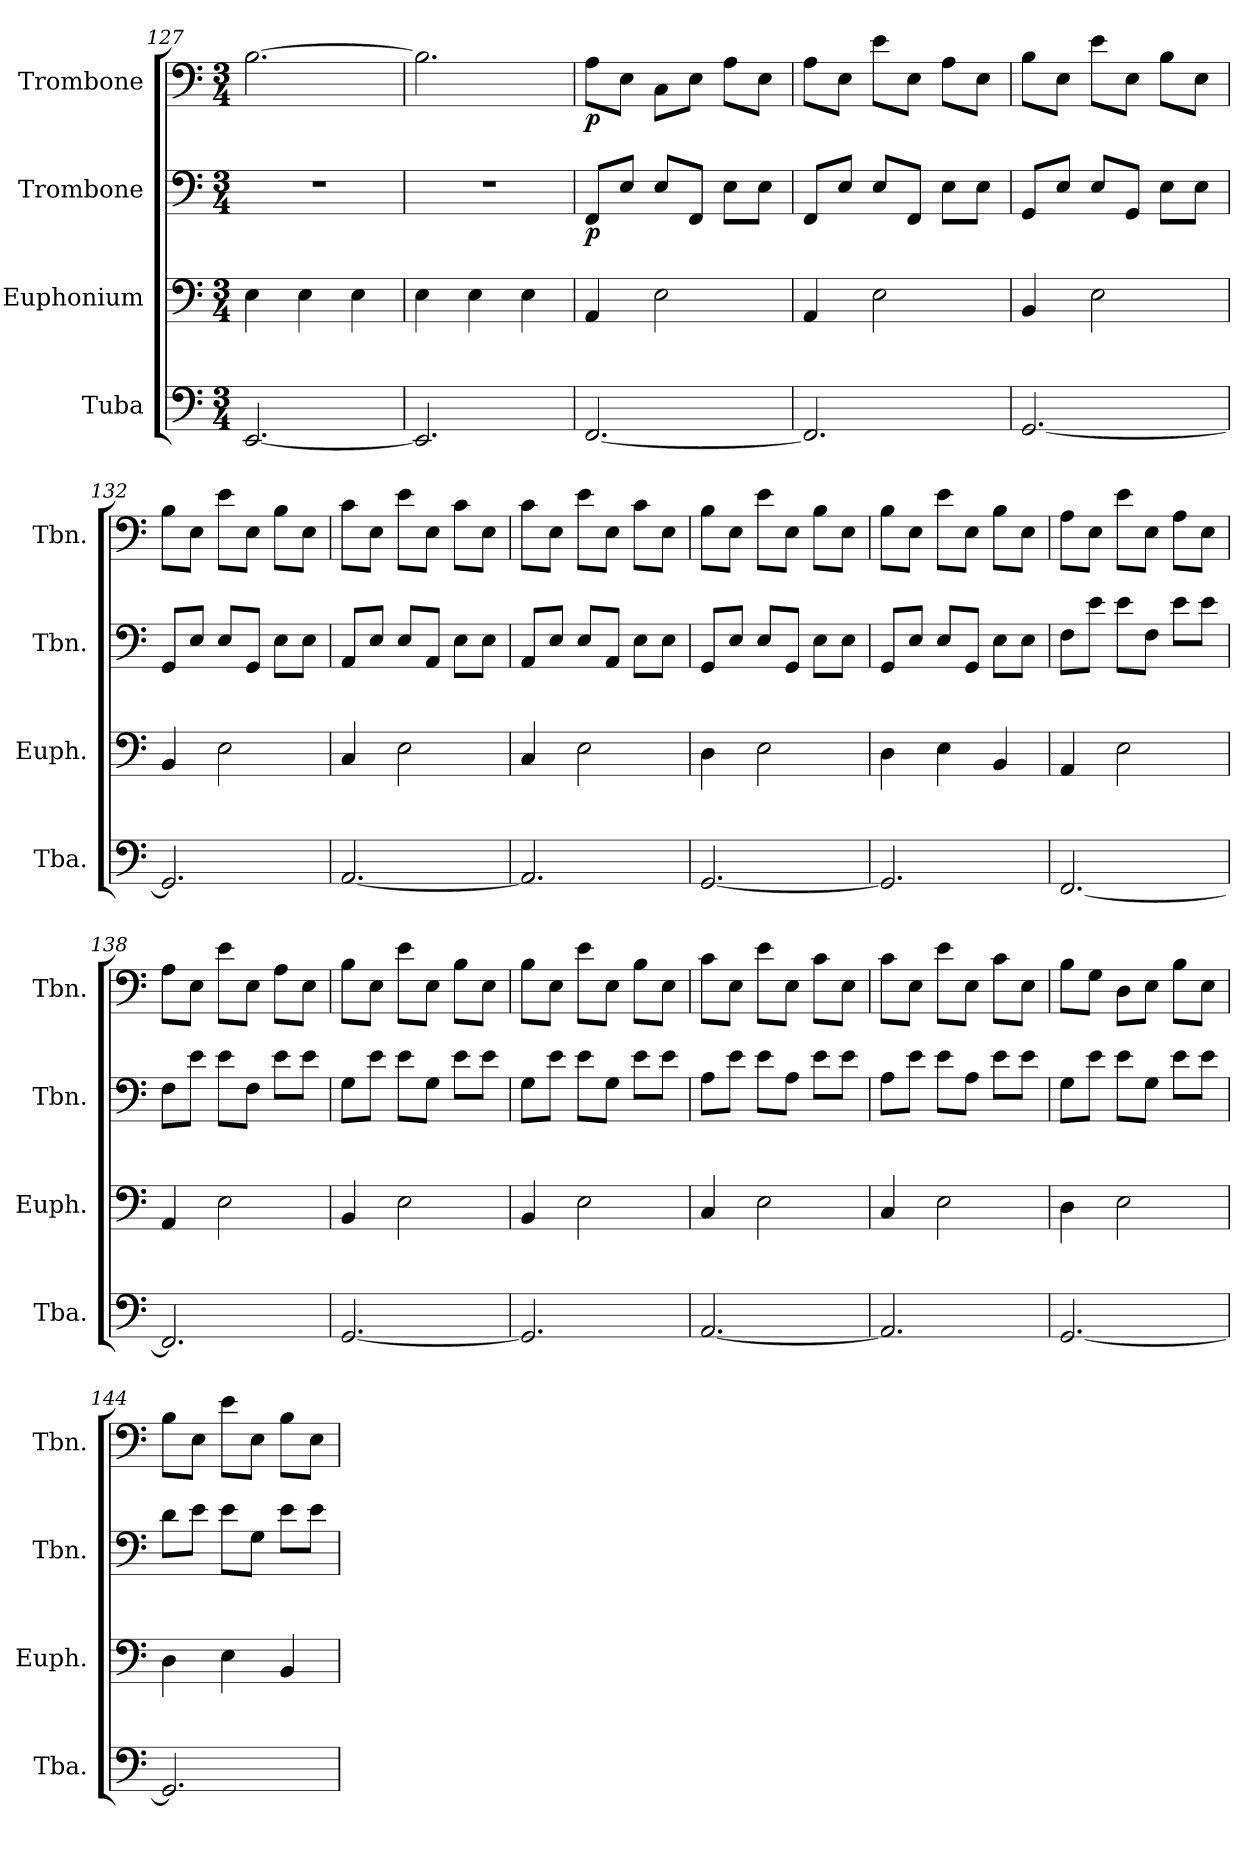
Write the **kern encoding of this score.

**kern	**kern	**kern	**dynam	**kern	**dynam
*part4	*part3	*part2	*part2	*part1	*part1
*staff4	*staff3	*staff2	*staff2	*staff1	*staff1
*I"Tuba	*I"Euphonium	*I"Trombone	*	*I"Trombone	*
*I'Tba.	*I'Euph.	*I'Tbn.	*	*I'Tbn.	*
*clefF4	*clefF4	*clefF4	*	*clefF4	*
*k[]	*k[]	*k[]	*	*k[]	*
*M3/4	*M3/4	*M3/4	*	*M3/4	*
=127	=127	=127	=127	=127	=127
[2.EE/	4E\	2.r	.	[2.B\	.
.	4E\	.	.	.	.
.	4E\	.	.	.	.
=128	=128	=128	=128	=128	=128
2.EE/]	4E\	2.r	.	2.B\]	.
.	4E\	.	.	.	.
.	4E\	.	.	.	.
=129	=129	=129	=129	=129	=129
!	!	!	!LO:DY:b	!	!LO:DY:b
[2.FF/	4AA/	8FF/L	p	8A\L	p
.	.	8E/J	.	8E\J	.
.	2E\	8E/L	.	8C\L	.
.	.	8FF/J	.	8E\J	.
.	.	8E\L	.	8A\L	.
.	.	8E\J	.	8E\J	.
=130	=130	=130	=130	=130	=130
2.FF/]	4AA/	8FF/L	.	8A\L	.
.	.	8E/J	.	8E\J	.
.	2E\	8E/L	.	8e\L	.
.	.	8FF/J	.	8E\J	.
.	.	8E\L	.	8A\L	.
.	.	8E\J	.	8E\J	.
=131	=131	=131	=131	=131	=131
[2.GG/	4BB/	8GG/L	.	8B\L	.
.	.	8E/J	.	8E\J	.
.	2E\	8E/L	.	8e\L	.
.	.	8GG/J	.	8E\J	.
.	.	8E\L	.	8B\L	.
.	.	8E\J	.	8E\J	.
!!LO:LB:g=z
=132	=132	=132	=132	=132	=132
2.GG/]	4BB/	8GG/L	.	8B\L	.
.	.	8E/J	.	8E\J	.
.	2E\	8E/L	.	8e\L	.
.	.	8GG/J	.	8E\J	.
.	.	8E\L	.	8B\L	.
.	.	8E\J	.	8E\J	.
=133	=133	=133	=133	=133	=133
[2.AA/	4C/	8AA/L	.	8c\L	.
.	.	8E/J	.	8E\J	.
.	2E\	8E/L	.	8e\L	.
.	.	8AA/J	.	8E\J	.
.	.	8E\L	.	8c\L	.
.	.	8E\J	.	8E\J	.
=134	=134	=134	=134	=134	=134
2.AA/]	4C/	8AA/L	.	8c\L	.
.	.	8E/J	.	8E\J	.
.	2E\	8E/L	.	8e\L	.
.	.	8AA/J	.	8E\J	.
.	.	8E\L	.	8c\L	.
.	.	8E\J	.	8E\J	.
=135	=135	=135	=135	=135	=135
[2.GG/	4D\	8GG/L	.	8B\L	.
.	.	8E/J	.	8E\J	.
.	2E\	8E/L	.	8e\L	.
.	.	8GG/J	.	8E\J	.
.	.	8E\L	.	8B\L	.
.	.	8E\J	.	8E\J	.
=136	=136	=136	=136	=136	=136
2.GG/]	4D\	8GG/L	.	8B\L	.
.	.	8E/J	.	8E\J	.
.	4E\	8E/L	.	8e\L	.
.	.	8GG/J	.	8E\J	.
.	4BB/	8E\L	.	8B\L	.
.	.	8E\J	.	8E\J	.
=137	=137	=137	=137	=137	=137
[2.FF/	4AA/	8F\L	.	8A\L	.
.	.	8e\J	.	8E\J	.
.	2E\	8e\L	.	8e\L	.
.	.	8F\J	.	8E\J	.
.	.	8e\L	.	8A\L	.
.	.	8e\J	.	8E\J	.
!!LO:LB:g=z
=138	=138	=138	=138	=138	=138
2.FF/]	4AA/	8F\L	.	8A\L	.
.	.	8e\J	.	8E\J	.
.	2E\	8e\L	.	8e\L	.
.	.	8F\J	.	8E\J	.
.	.	8e\L	.	8A\L	.
.	.	8e\J	.	8E\J	.
=139	=139	=139	=139	=139	=139
[2.GG/	4BB/	8G\L	.	8B\L	.
.	.	8e\J	.	8E\J	.
.	2E\	8e\L	.	8e\L	.
.	.	8G\J	.	8E\J	.
.	.	8e\L	.	8B\L	.
.	.	8e\J	.	8E\J	.
=140	=140	=140	=140	=140	=140
2.GG/]	4BB/	8G\L	.	8B\L	.
.	.	8e\J	.	8E\J	.
.	2E\	8e\L	.	8e\L	.
.	.	8G\J	.	8E\J	.
.	.	8e\L	.	8B\L	.
.	.	8e\J	.	8E\J	.
=141	=141	=141	=141	=141	=141
[2.AA/	4C/	8A\L	.	8c\L	.
.	.	8e\J	.	8E\J	.
.	2E\	8e\L	.	8e\L	.
.	.	8A\J	.	8E\J	.
.	.	8e\L	.	8c\L	.
.	.	8e\J	.	8E\J	.
=142	=142	=142	=142	=142	=142
2.AA/]	4C/	8A\L	.	8c\L	.
.	.	8e\J	.	8E\J	.
.	2E\	8e\L	.	8e\L	.
.	.	8A\J	.	8E\J	.
.	.	8e\L	.	8c\L	.
.	.	8e\J	.	8E\J	.
=143	=143	=143	=143	=143	=143
[2.GG/	4D\	8G\L	.	8B\L	.
.	.	8e\J	.	8G\J	.
.	2E\	8e\L	.	8D\L	.
.	.	8G\J	.	8E\J	.
.	.	8e\L	.	8B\L	.
.	.	8e\J	.	8E\J	.
!!LO:PB:g=z
=144	=144	=144	=144	=144	=144
2.GG/]	4D\	8d\L	.	8B\L	.
.	.	8e\J	.	8E\J	.
.	4E\	8e\L	.	8e\L	.
.	.	8G\J	.	8E\J	.
.	4BB/	8e\L	.	8B\L	.
.	.	8e\J	.	8E\J	.
=	=	=	=	=	=
*-	*-	*-	*-	*-	*-
